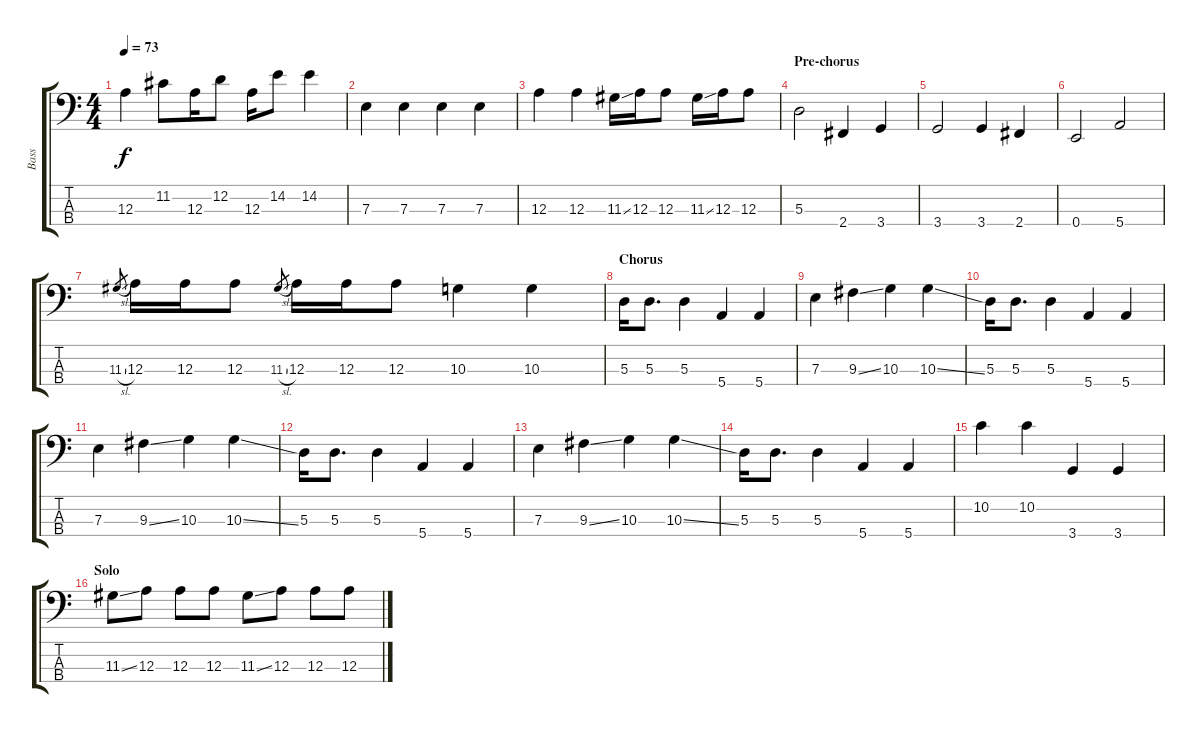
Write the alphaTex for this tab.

\track ("Bass" "Bass") {instrument electricbasspick}
\staff {score tabs}
\tuning (G2 D2 A1 E1) {hide}
\ts (4 4)
\tempo 73
\clef f4
\ks c
12.3.4{dy f} 11.2.8 12.3.16 12.2.8 12.3.16 14.2.8 14.2.4 |
7.3.4 7.3.4 7.3.4 7.3.4 |
12.3.4 12.3.4 11.3{ss}.16 12.3.16 12.3.8 11.3{ss}.16 12.3.16 12.3.8 |
\section ("" "Pre-chorus")
5.3.2 2.4.4 3.4.4 |
3.4.2 3.4.4 2.4.4 |
0.4.2 5.4.2 |
11.3{sl}.8{gr} 12.3.16 12.3.16 12.3.8 11.3{sl}.8{gr} 12.3.16 12.3.16 12.3.8 10.3.4 10.3.4 |
\section ("" "Chorus")
5.3.16 5.3.8{d} 5.3.4 5.4.4 5.4.4 |
7.3.4 9.3{ss}.4 10.3.4 10.3{ss}.4 |
5.3.16 5.3.8{d} 5.3.4 5.4.4 5.4.4 |
7.3.4 9.3{ss}.4 10.3.4 10.3{ss}.4 |
5.3.16 5.3.8{d} 5.3.4 5.4.4 5.4.4 |
7.3.4 9.3{ss}.4 10.3.4 10.3{ss}.4 |
5.3.16 5.3.8{d} 5.3.4 5.4.4 5.4.4 |
10.2.4 10.2.4 3.4.4 3.4.4 |
\section ("" "Solo")
11.3{ss}.8 12.3.8 12.3.8 12.3.8 11.3{ss}.8 12.3.8 12.3.8 12.3.8
